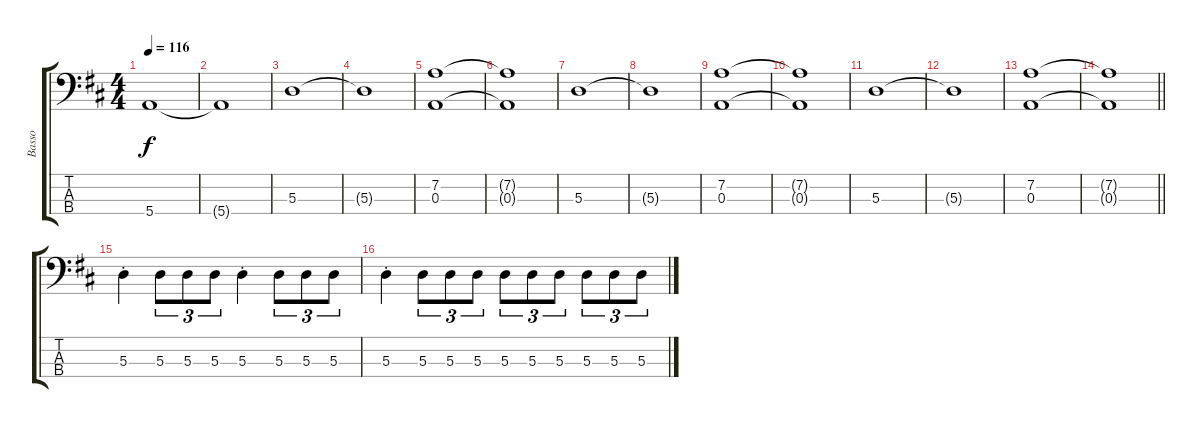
\track ("Basso" "Basso") {instrument electricbasspick}
\staff {score tabs}
\tuning (G2 D2 A1 E1) {hide}
\ts (4 4)
\tempo 116
\clef f4
\ks d
5.4.1{dy f} |
5.4{t}.1 |
5.3.1 |
5.3{t}.1 |
(7.2 0.3).1 |
(7.2{t} 0.3{t}).1 |
5.3.1 |
5.3{t}.1 |
(7.2 0.3).1 |
(7.2{t} 0.3{t}).1 |
5.3.1 |
5.3{t}.1 |
(7.2 0.3).1 |
\barLineRight lightlight
(7.2{t} 0.3{t}).1 |
5.3{st}.4 5.3.8{tu (3 2)} 5.3.8{tu (3 2)} 5.3.8{tu (3 2)} 5.3{st}.4 5.3.8{tu (3 2)} 5.3.8{tu (3 2)} 5.3.8{tu (3 2)} |
5.3{st}.4 5.3.8{tu (3 2)} 5.3.8{tu (3 2)} 5.3.8{tu (3 2)} 5.3.8{tu (3 2)} 5.3.8{tu (3 2)} 5.3.8{tu (3 2)} 5.3.8{tu (3 2)} 5.3.8{tu (3 2)} 5.3.8{tu (3 2)}
